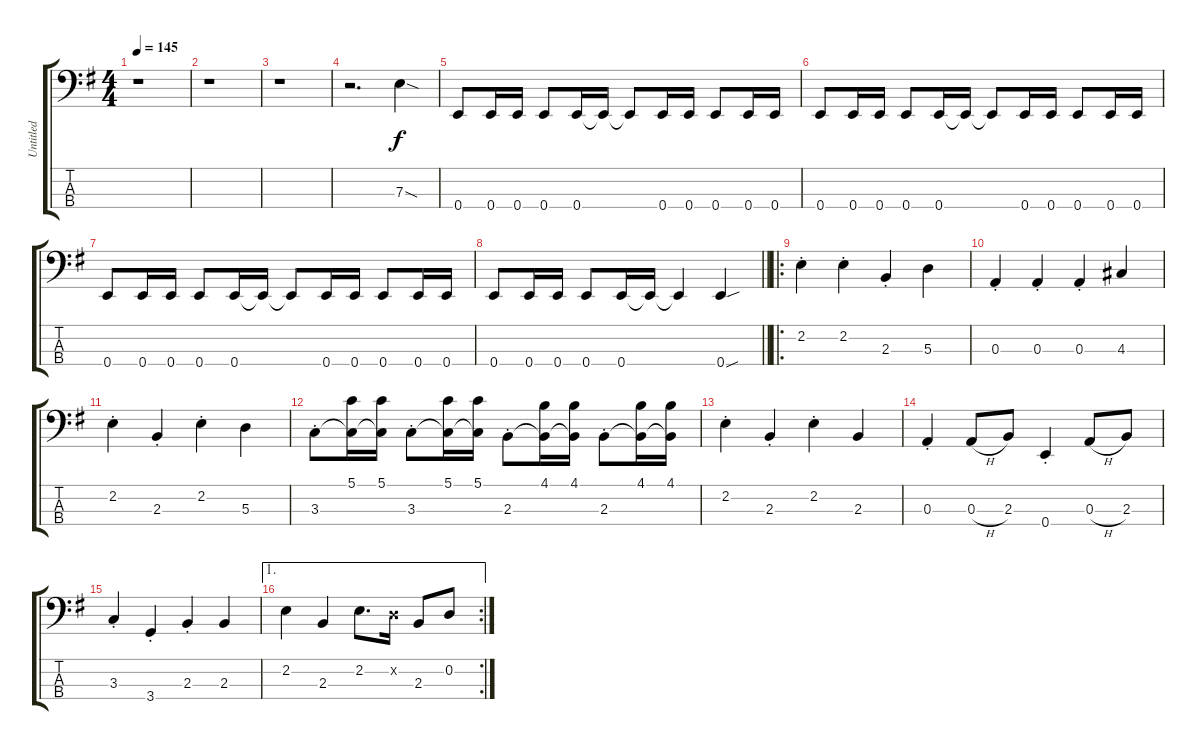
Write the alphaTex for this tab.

\track ("Untitled" "Untitled") {instrument electricbasspick}
\staff {score tabs}
\tuning (G2 D2 A1 E1) {hide}
\ts (4 4)
\tempo 145
\clef f4
\ks g
r.1{dy f instrument electricbasspick} |
r.1 |
r.1 |
r.2{d} 7.3{sod}.4 |
0.4.8 0.4.16 0.4.16 0.4.8 0.4.16 0.4{t}.16 0.4{t}.8 0.4.16 0.4.16 0.4.8 0.4.16 0.4.16 |
0.4.8 0.4.16 0.4.16 0.4.8 0.4.16 0.4{t}.16 0.4{t}.8 0.4.16 0.4.16 0.4.8 0.4.16 0.4.16 |
0.4.8 0.4.16 0.4.16 0.4.8 0.4.16 0.4{t}.16 0.4{t}.8 0.4.16 0.4.16 0.4.8 0.4.16 0.4.16 |
\barLineRight lightlight
0.4.8 0.4.16 0.4.16 0.4.8 0.4.16 0.4{t}.16 0.4{t}.4 0.4{sou}.4 |
\ro
2.2{st}.4 2.2{st}.4 2.3{st}.4 5.3.4 |
0.3{st}.4 0.3{st}.4 0.3{st}.4 4.3.4 |
2.2{st}.4 2.3{st}.4 2.2{st}.4 5.3.4 |
3.3{st}.8 (5.1 3.3{t}).16 (5.1 3.3{t}).16 3.3{st}.8 (5.1 3.3{t}).16 (5.1 3.3{t}).16 2.3{st}.8 (4.1 2.3{t}).16 (4.1 2.3{t}).16 2.3{st}.8 (4.1 2.3{t}).16 (4.1 2.3{t}).16 |
2.2{st}.4 2.3{st}.4 2.2{st}.4 2.3.4 |
0.3{st}.4 0.3{h}.8 2.3.8 0.4{st}.4 0.3{h}.8 2.3.8 |
3.3{st}.4 3.4{st}.4 2.3{st}.4 2.3.4 |
\ae 1
\rc 2
2.2.4 2.3.4 2.2.8{d} 0.2{x}.16 2.3.8 0.2.8
